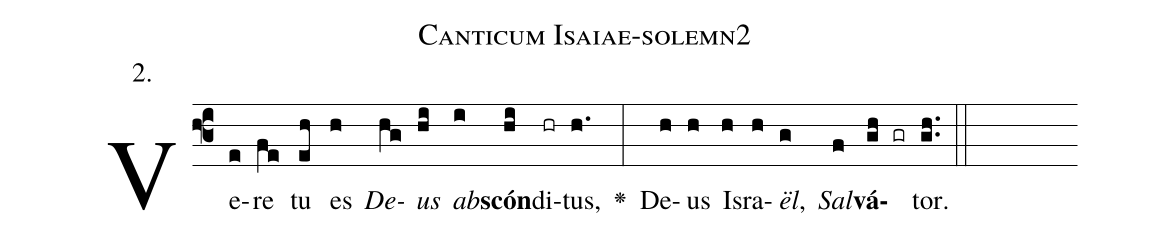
name: Canticum Isaiae-solemn2;
annotation: 2.;
%%
(f3)Ve(e)re(fe) tu(eh) es(h) <i>De</i>(hg)<i>us</i>(hi) <i>ab</i>(i)<b>scón</b>(hi)di(hr)tus,(h.) <v>\greheightstar</v>(:) De(h)us(h) Is(h)ra(h)<i>ël</i>,(g) <i>Sal</i>(f)<b>vá</b>(gh gr)tor.(gh..) (::)


%E(h) u(h) o(g) u(f) a(gh) e.(gh..) (::)
